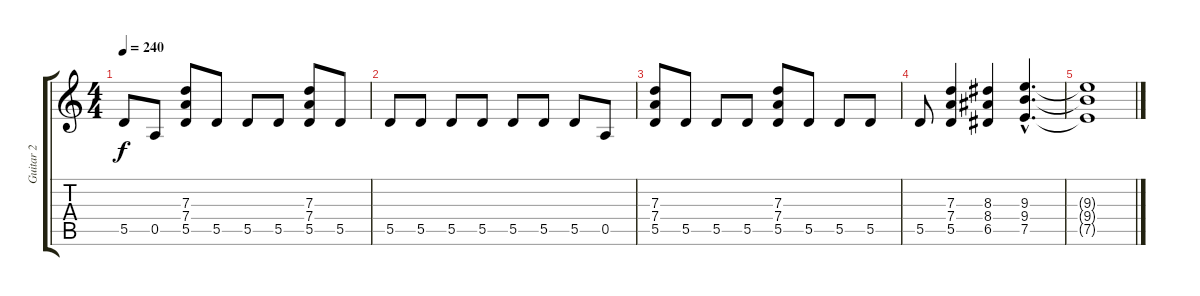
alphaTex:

\track ("Guitar 2" "Guitar 2") {instrument distortionguitar}
\staff {score tabs}
\tuning (E4 B3 G3 D3 A2 E2) {hide}
\ts (4 4)
\tempo 240
\clef g2
\ks c
5.5.8{dy f} 0.5.8 (7.3 7.4 5.5).8 5.5.8 5.5.8 5.5.8 (7.3 7.4 5.5).8 5.5.8 |
5.5.8 5.5.8 5.5.8 5.5.8 5.5.8 5.5.8 5.5.8 0.5.8 |
(7.3 7.4 5.5).8 5.5.8 5.5.8 5.5.8 (7.3 7.4 5.5).8 5.5.8 5.5.8 5.5.8 |
5.5.8 (7.3 7.4 5.5).4 (8.3 8.4 6.5).4 (9.3{hac} 9.4{hac} 7.5{hac}).4{d} |
(9.3{t} 9.4{t} 7.5{t}).1
